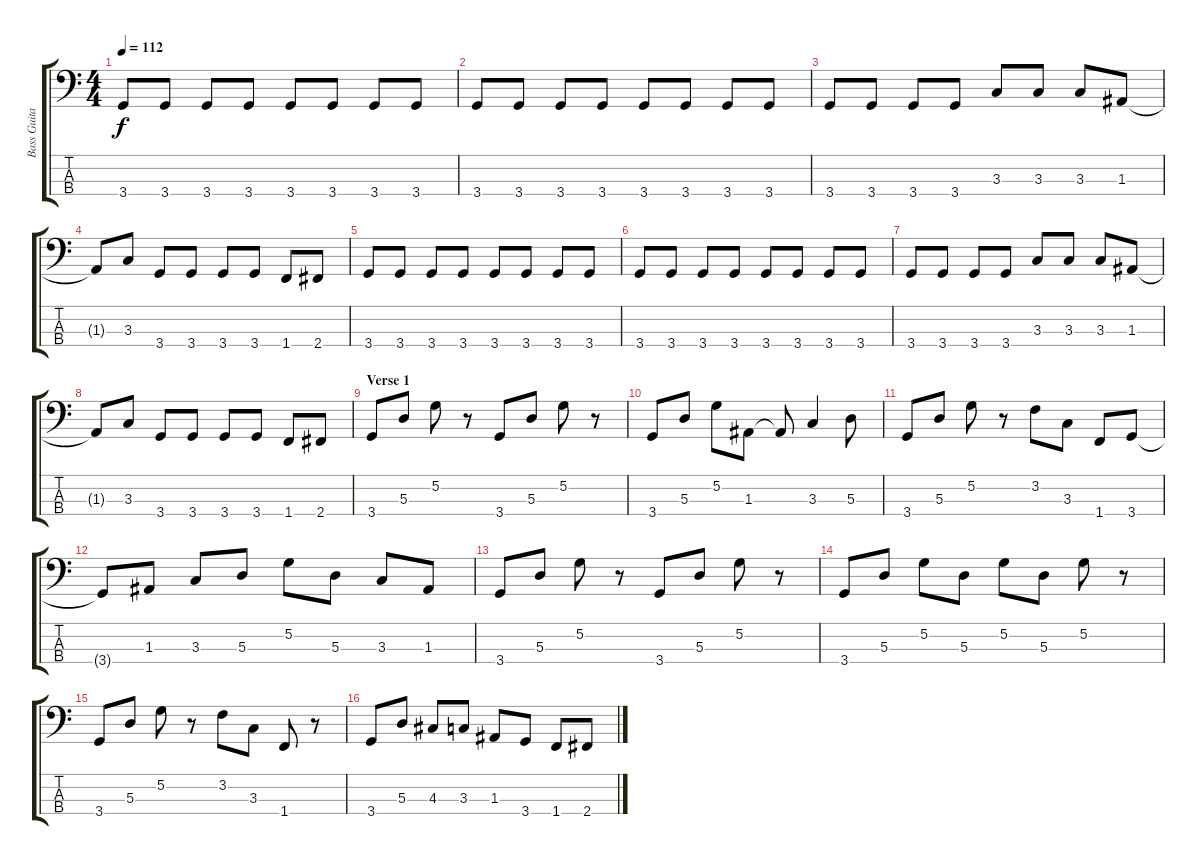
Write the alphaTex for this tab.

\track ("Bass Guitar" "Bass Guita") {instrument electricbasspick}
\staff {score tabs}
\tuning (G2 D2 A1 E1) {hide}
\ts (4 4)
\tempo 112
\clef f4
\ks c
3.4.8{dy f} 3.4.8 3.4.8 3.4.8 3.4.8 3.4.8 3.4.8 3.4.8 |
3.4.8 3.4.8 3.4.8 3.4.8 3.4.8 3.4.8 3.4.8 3.4.8 |
3.4.8 3.4.8 3.4.8 3.4.8 3.3.8 3.3.8 3.3.8 1.3.8 |
1.3{t}.8 3.3.8 3.4.8 3.4.8 3.4.8 3.4.8 1.4.8 2.4.8 |
3.4.8 3.4.8 3.4.8 3.4.8 3.4.8 3.4.8 3.4.8 3.4.8 |
3.4.8 3.4.8 3.4.8 3.4.8 3.4.8 3.4.8 3.4.8 3.4.8 |
3.4.8 3.4.8 3.4.8 3.4.8 3.3.8 3.3.8 3.3.8 1.3.8 |
1.3{t}.8 3.3.8 3.4.8 3.4.8 3.4.8 3.4.8 1.4.8 2.4.8 |
\section ("" "Verse 1")
3.4.8 5.3.8 5.2.8 r.8 3.4.8 5.3.8 5.2.8 r.8 |
3.4.8 5.3.8 5.2.8 1.3.8 1.3{t}.8 3.3.4 5.3.8 |
3.4.8 5.3.8 5.2.8 r.8 3.2.8 3.3.8 1.4.8 3.4.8 |
3.4{t}.8 1.3.8 3.3.8 5.3.8 5.2.8 5.3.8 3.3.8 1.3.8 |
3.4.8 5.3.8 5.2.8 r.8 3.4.8 5.3.8 5.2.8 r.8 |
3.4.8 5.3.8 5.2.8 5.3.8 5.2.8 5.3.8 5.2.8 r.8 |
3.4.8 5.3.8 5.2.8 r.8 3.2.8 3.3.8 1.4.8 r.8 |
3.4.8 5.3.8 4.3.8 3.3.8 1.3.8 3.4.8 1.4.8 2.4.8
